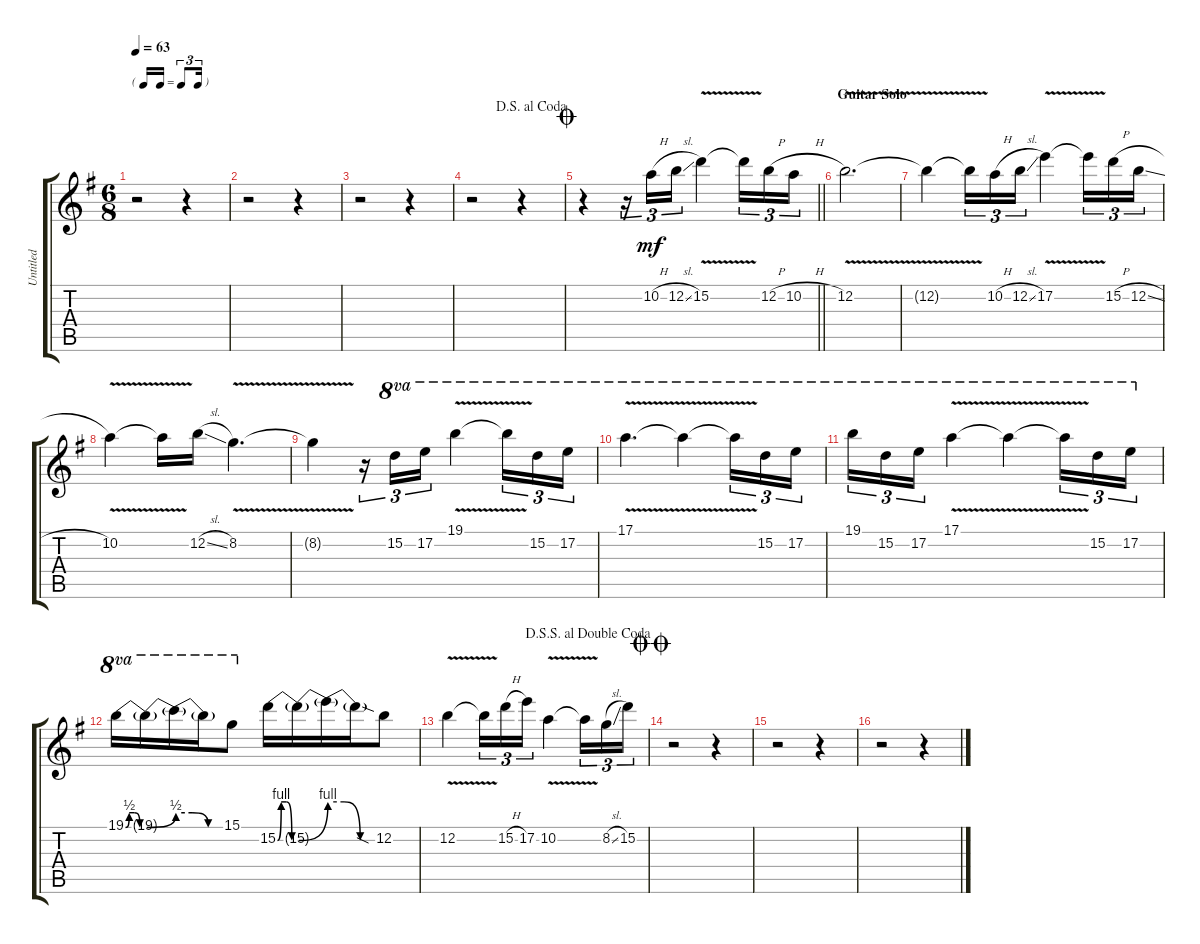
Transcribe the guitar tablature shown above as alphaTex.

\track ("Untitled" "Untitled") {instrument distortionguitar}
\staff {score tabs}
\tuning (E4 B3 G3 D3 A2 E2) {hide}
\ts (6 8)
\tf triplet16th
\tempo 63
\clef g2
\ks g
r.2{dy mf} r.4 |
r.2 r.4 |
r.2 r.4 |
\jump dalsegnoalcoda
r.2 r.4 |
\jump coda
\barLineRight lightlight
r.4 r.16{tu (3 2)} 10.2{h}.16{tu (3 2)} 12.2{sl}.16{tu (3 2)} 15.2{v}.4 15.2{v t}.16{tu (3 2)} 12.2{h}.16{tu (3 2)} 10.2{h}.16{tu (3 2)} |
\section ("" "Guitar Solo")
12.2{v}.2{d} |
12.2{v t}.4 12.2{v t}.16{tu (3 2)} 10.2{h}.16{tu (3 2)} 12.2{sl}.16{tu (3 2)} 17.2{v}.4 17.2{v t}.16{tu (3 2)} 15.2{h}.16{tu (3 2)} 12.2{sl}.16{tu (3 2)} |
10.2{v}.4 10.2{v t}.16 12.2{sl}.16 8.2{v}.4{d} |
8.2{v t}.4 r.16{tu (3 2)} 15.2.16{tu (3 2) ot 8va} 17.2.16{tu (3 2) ot 8va} 19.1{v}.4{ot 8va} 19.1{v t}.16{tu (3 2) ot 8va} 15.2.16{tu (3 2) ot 8va} 17.2.16{tu (3 2) ot 8va} |
17.1{v}.4{d ot 8va} 17.1{v t}.4{ot 8va} 17.1{v t}.16{tu (3 2) ot 8va} 15.2.16{tu (3 2) ot 8va} 17.2.16{tu (3 2) ot 8va} |
19.1.16{tu (3 2) ot 8va} 15.2.16{tu (3 2) ot 8va} 17.2.16{tu (3 2) ot 8va} 17.1{v}.4{ot 8va} 17.1{v t}.4{ot 8va} 17.1{v t}.16{tu (3 2) ot 8va} 15.2.16{tu (3 2) ot 8va} 17.2.16{tu (3 2) ot 8va} |
19.1{be (custom 0 0 10 2 25 2 40 0 60 0)}.16{ot 8va} 19.1{be (bend 0 0 60 2) t}.16{ot 8va} 19.1{be (custom 0 2 20 2 40 0 60 0) t}.16{ot 8va} 19.1{t}.16{ot 8va} 15.1.8{ot 8va} 15.2{be (custom 0 0 10 4 25 4 40 0 60 0)}.16 15.2{be (bend 0 0 60 4) t}.16 15.2{be (custom 0 4 20 4 40 0 60 0) t}.16 15.2{sod t}.16 12.2.8 |
\jump dalsegnosegnoaldoublecoda
12.2{v}.4 12.2{v t}.16{tu (3 2)} 15.2{h}.16{tu (3 2)} 17.2.16{tu (3 2)} 10.2{v}.4 10.2{v t}.16{tu (3 2)} 8.2{sl}.16{tu (3 2)} 15.2.16{tu (3 2)} |
\jump doublecoda
r.2 r.4 |
r.2 r.4 |
r.2 r.4
